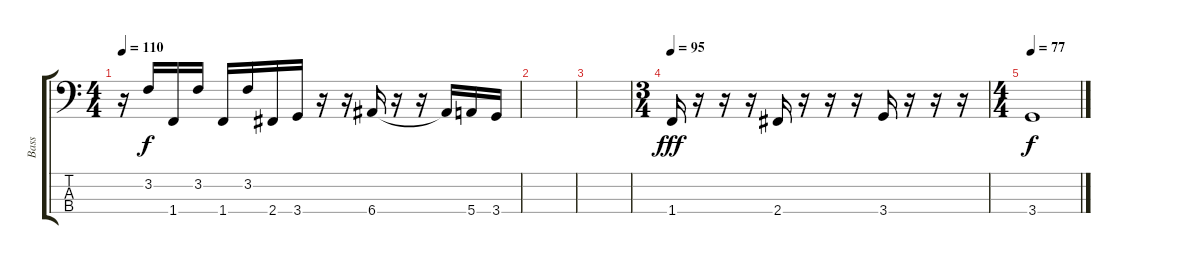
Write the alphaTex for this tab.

\track ("Bass" "Bass") {instrument slapbass1}
\staff {score tabs}
\tuning (G2 D2 A1 E1) {hide}
\ts (4 4)
\tempo 110
\clef f4
\ks c
r.16{dy f} 3.2.16 1.4.16 3.2.16 1.4.16 3.2.16 2.4.16 3.4.16 r.16 r.16 6.4.16 r.16 r.16 6.4{t}.16 5.4.16 3.4.16 |
|
|
\ts (3 4)
\tempo 95
1.4.16{dy fff} r.16 r.16 r.16 2.4.16 r.16 r.16 r.16 3.4.16 r.16 r.16 r.16 |
\ts (4 4)
\tempo 77
3.4.1{dy f}
